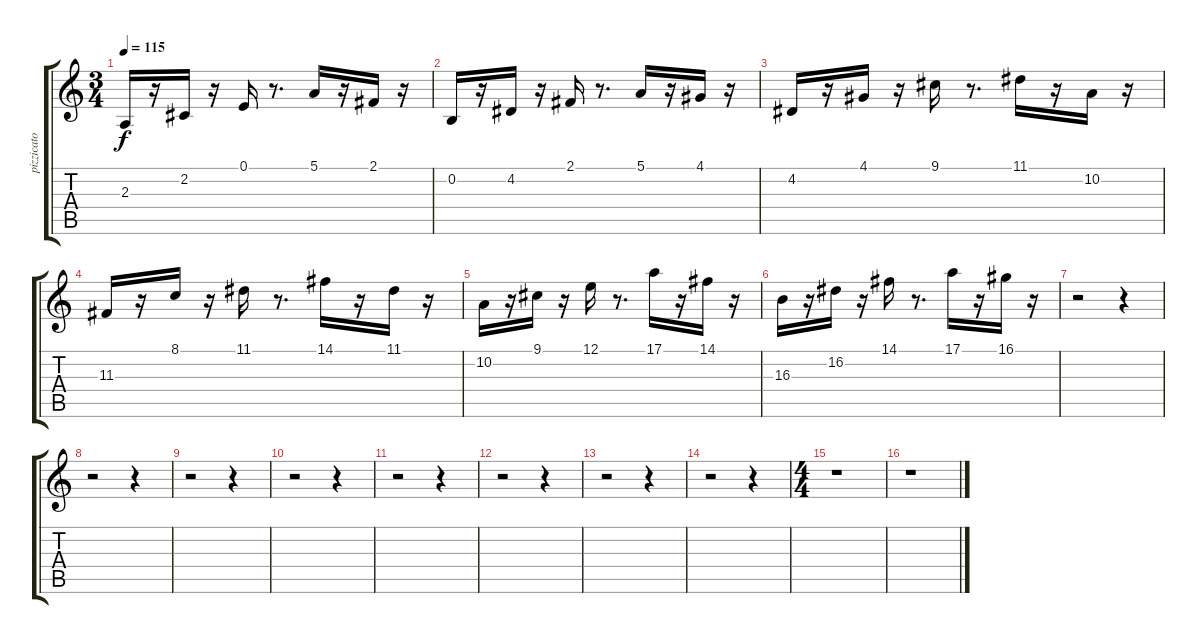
\track ("pizzicato" "pizzicato") {instrument pizzicatostrings}
\staff {score tabs}
\tuning (E4 B3 G3 D3 A2 E2) {hide}
\ts (3 4)
\tempo 115
\clef g2
\ks c
2.3.16{dy f} r.16 2.2.16 r.16 0.1.16 r.8{d} 5.1.16 r.16 2.1.16 r.16 |
0.2.16 r.16 4.2.16 r.16 2.1.16 r.8{d} 5.1.16 r.16 4.1.16 r.16 |
4.2.16 r.16 4.1.16 r.16 9.1.16 r.8{d} 11.1.16 r.16 10.2.16 r.16 |
11.3.16 r.16 8.1.16 r.16 11.1.16 r.8{d} 14.1.16 r.16 11.1.16 r.16 |
10.2.16 r.16 9.1.16 r.16 12.1.16 r.8{d} 17.1.16 r.16 14.1.16 r.16 |
16.3.16 r.16 16.2.16 r.16 14.1.16 r.8{d} 17.1.16 r.16 16.1.16 r.16 |
r.2 r.4 |
r.2 r.4 |
r.2 r.4 |
r.2 r.4 |
r.2 r.4 |
r.2 r.4 |
r.2 r.4 |
r.2 r.4 |
\ts (4 4)
r.1 |
r.1
